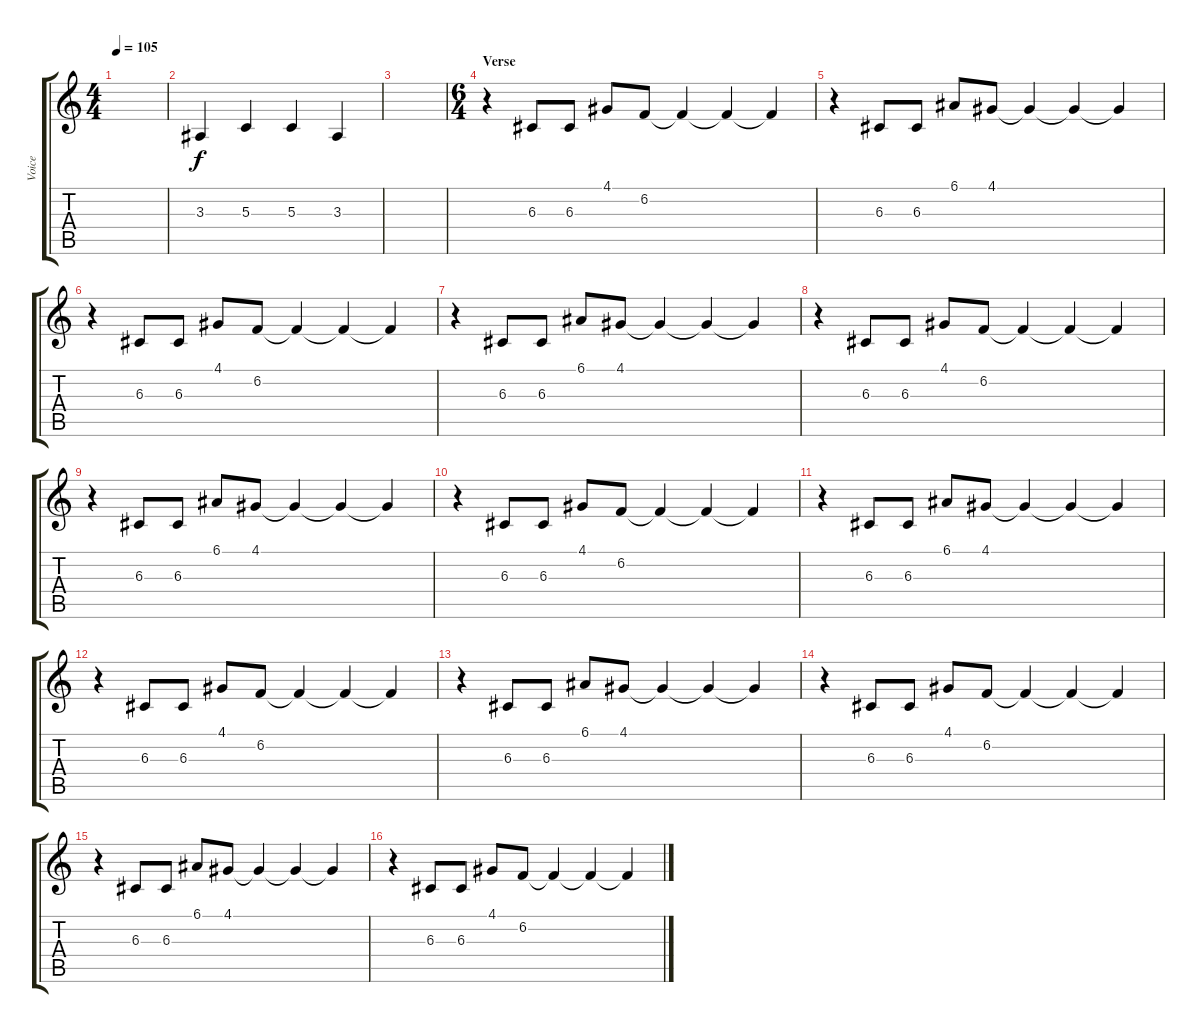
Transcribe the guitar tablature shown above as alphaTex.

\track ("Voice" "Voice") {instrument choiraahs}
\staff {score tabs}
\tuning (E4 B3 G3 D3 A2 E2) {hide}
\ts (4 4)
\tempo 105
\clef g2
\ks c
|
3.3.4 5.3.4 5.3.4 3.3.4 |
|
\ts (6 4)
\section ("" "Verse")
r.4 6.3.8 6.3.8 4.1.8 6.2.8 6.2{t}.4{volume 0} 6.2{t}.4 6.2{t}.4 |
r.4{volume 11} 6.3.8 6.3.8 6.1.8 4.1.8 4.1{t}.4{volume 0} 4.1{t}.4 4.1{t}.4 |
r.4 6.3.8 6.3.8 4.1.8 6.2.8 6.2{t}.4{volume 0} 6.2{t}.4 6.2{t}.4 |
r.4{volume 11} 6.3.8 6.3.8 6.1.8 4.1.8 4.1{t}.4{volume 0} 4.1{t}.4 4.1{t}.4 |
r.4 6.3.8 6.3.8 4.1.8 6.2.8 6.2{t}.4{volume 0} 6.2{t}.4 6.2{t}.4 |
r.4{volume 11} 6.3.8 6.3.8 6.1.8 4.1.8 4.1{t}.4{volume 0} 4.1{t}.4 4.1{t}.4 |
r.4 6.3.8 6.3.8 4.1.8 6.2.8 6.2{t}.4{volume 0} 6.2{t}.4 6.2{t}.4 |
r.4{volume 11} 6.3.8 6.3.8 6.1.8 4.1.8 4.1{t}.4{volume 0} 4.1{t}.4 4.1{t}.4 |
r.4 6.3.8 6.3.8 4.1.8 6.2.8 6.2{t}.4{volume 0} 6.2{t}.4 6.2{t}.4 |
r.4{volume 11} 6.3.8 6.3.8 6.1.8 4.1.8 4.1{t}.4{volume 0} 4.1{t}.4 4.1{t}.4 |
r.4 6.3.8 6.3.8 4.1.8 6.2.8 6.2{t}.4{volume 0} 6.2{t}.4 6.2{t}.4 |
r.4{volume 11} 6.3.8 6.3.8 6.1.8 4.1.8 4.1{t}.4{volume 0} 4.1{t}.4 4.1{t}.4 |
r.4 6.3.8 6.3.8 4.1.8 6.2.8 6.2{t}.4{volume 0} 6.2{t}.4 6.2{t}.4
